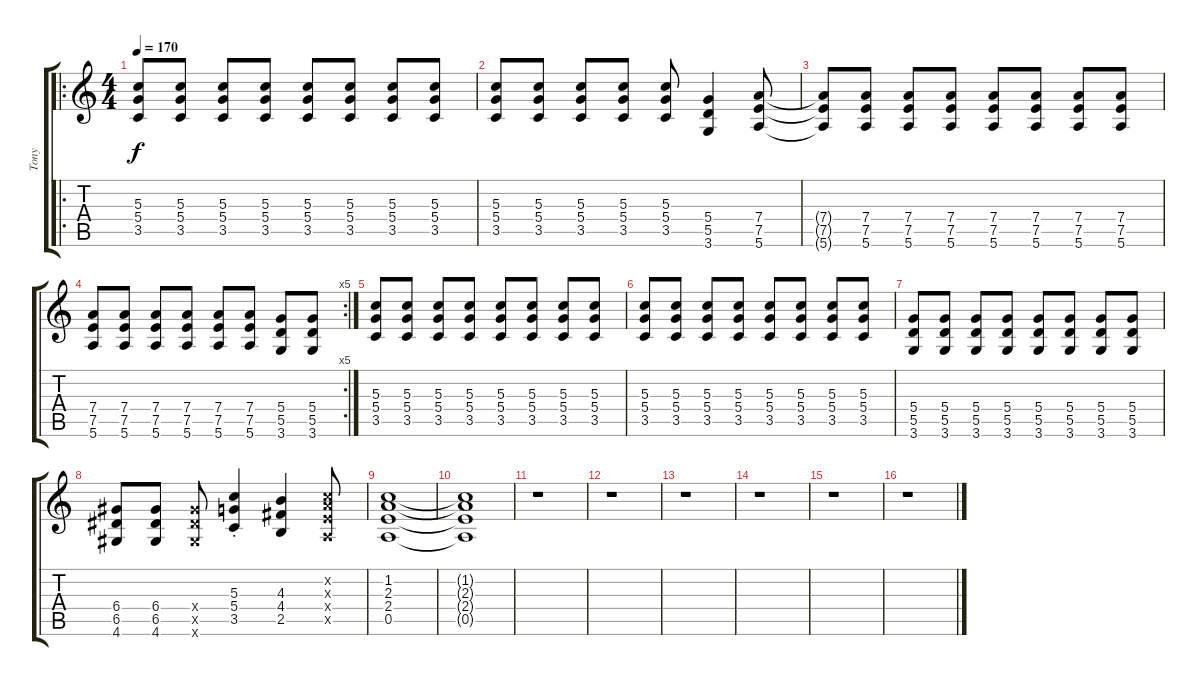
\track ("Tony" "Tony") {instrument overdrivenguitar}
\staff {score tabs}
\tuning (E4 B3 G3 D3 A2 E2) {hide}
\ro
\ts (4 4)
\tempo 170
\clef g2
\ks c
(5.3 5.4 3.5).8{dy f} (5.3 5.4 3.5).8 (5.3 5.4 3.5).8 (5.3 5.4 3.5).8 (5.3 5.4 3.5).8 (5.3 5.4 3.5).8 (5.3 5.4 3.5).8 (5.3 5.4 3.5).8 |
(5.3 5.4 3.5).8 (5.3 5.4 3.5).8 (5.3 5.4 3.5).8 (5.3 5.4 3.5).8 (5.3 5.4 3.5).8 (5.4 5.5 3.6).4 (7.4 7.5 5.6).8 |
(7.4{t} 7.5{t} 5.6{t}).8 (7.4 7.5 5.6).8 (7.4 7.5 5.6).8 (7.4 7.5 5.6).8 (7.4 7.5 5.6).8 (7.4 7.5 5.6).8 (7.4 7.5 5.6).8 (7.4 7.5 5.6).8 |
\rc 5
(7.4 7.5 5.6).8 (7.4 7.5 5.6).8 (7.4 7.5 5.6).8 (7.4 7.5 5.6).8 (7.4 7.5 5.6).8 (7.4 7.5 5.6).8 (5.4 5.5 3.6).8 (5.4 5.5 3.6).8 |
(5.3 5.4 3.5).8 (5.3 5.4 3.5).8 (5.3 5.4 3.5).8 (5.3 5.4 3.5).8 (5.3 5.4 3.5).8 (5.3 5.4 3.5).8 (5.3 5.4 3.5).8 (5.3 5.4 3.5).8 |
(5.3 5.4 3.5).8 (5.3 5.4 3.5).8 (5.3 5.4 3.5).8 (5.3 5.4 3.5).8 (5.3 5.4 3.5).8 (5.3 5.4 3.5).8 (5.3 5.4 3.5).8 (5.3 5.4 3.5).8 |
(5.4 5.5 3.6).8 (5.4 5.5 3.6).8 (5.4 5.5 3.6).8 (5.4 5.5 3.6).8 (5.4 5.5 3.6).8 (5.4 5.5 3.6).8 (5.4 5.5 3.6).8 (5.4 5.5 3.6).8 |
(6.4 6.5 4.6).8 (6.4 6.5 4.6).8 (6.4{x} 6.5{x} 4.6{x}).8 (5.3{st} 5.4{st} 3.5{st}).4 (4.3 4.4 2.5).4 (1.2{x} 2.3{x} 2.4{x} 0.5{x}).8 |
(1.2 2.3 2.4 0.5).1 |
(1.2{t} 2.3{t} 2.4{t} 0.5{t}).1 |
r.1 |
r.1 |
r.1 |
r.1 |
r.1 |
r.1
